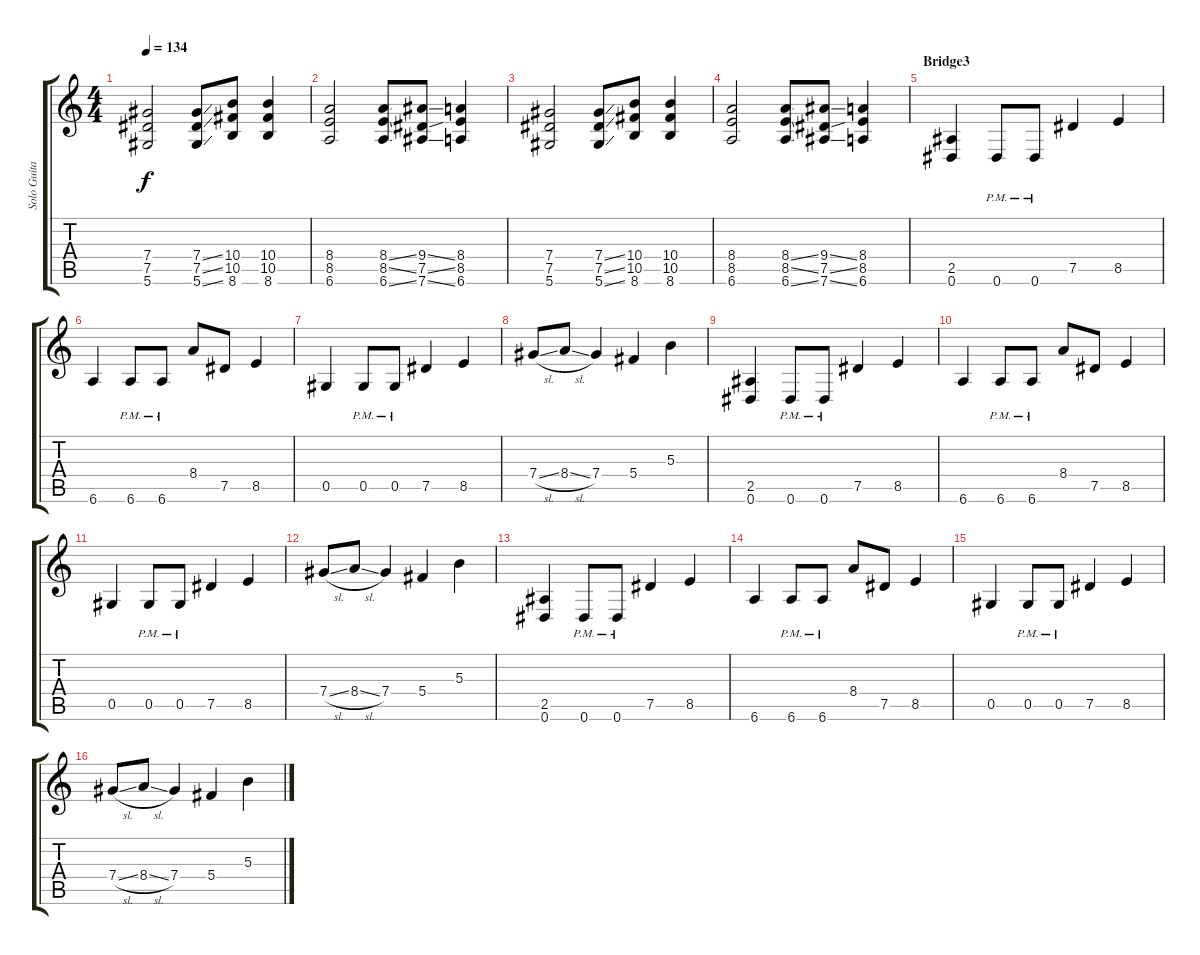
\track ("Solo Guitar" "Solo Guita") {instrument distortionguitar}
\staff {score tabs}
\tuning (Eb4 Bb3 Gb3 Db3 Ab2 Eb2) {hide}
\ts (4 4)
\tempo 134
\clef g2
\ks c
(7.4 7.5 5.6).2{dy f} (7.4{ss} 7.5{ss} 5.6{ss}).8 (10.4 10.5 8.6).8 (10.4 10.5 8.6).4 |
(8.4 8.5 6.6).2 (8.4{ss} 8.5{ss} 6.6{ss}).8 (9.4{ss} 7.5{ss} 7.6{ss}).8 (8.4 8.5 6.6).4 |
(7.4 7.5 5.6).2 (7.4{ss} 7.5{ss} 5.6{ss}).8 (10.4 10.5 8.6).8 (10.4 10.5 8.6).4 |
(8.4 8.5 6.6).2 (8.4{ss} 8.5{ss} 6.6{ss}).8 (9.4{ss} 7.5{ss} 7.6{ss}).8 (8.4 8.5 6.6).4 |
\section ("" "Bridge3")
(2.5 0.6).4 0.6{pm}.8 0.6{pm}.8 7.5.4 8.5.4 |
6.6.4 6.6{pm}.8 6.6{pm}.8 8.4.8 7.5.8 8.5.4 |
0.5.4 0.5{pm}.8 0.5{pm}.8 7.5.4 8.5.4 |
7.4{sl}.8 8.4{sl}.8 7.4.4 5.4.4 5.3.4 |
(2.5 0.6).4 0.6{pm}.8 0.6{pm}.8 7.5.4 8.5.4 |
6.6.4 6.6{pm}.8 6.6{pm}.8 8.4.8 7.5.8 8.5.4 |
0.5.4 0.5{pm}.8 0.5{pm}.8 7.5.4 8.5.4 |
7.4{sl}.8 8.4{sl}.8 7.4.4 5.4.4 5.3.4 |
(2.5 0.6).4 0.6{pm}.8 0.6{pm}.8 7.5.4 8.5.4 |
6.6.4 6.6{pm}.8 6.6{pm}.8 8.4.8 7.5.8 8.5.4 |
0.5.4 0.5{pm}.8 0.5{pm}.8 7.5.4 8.5.4 |
7.4{sl}.8 8.4{sl}.8 7.4.4 5.4.4 5.3.4
